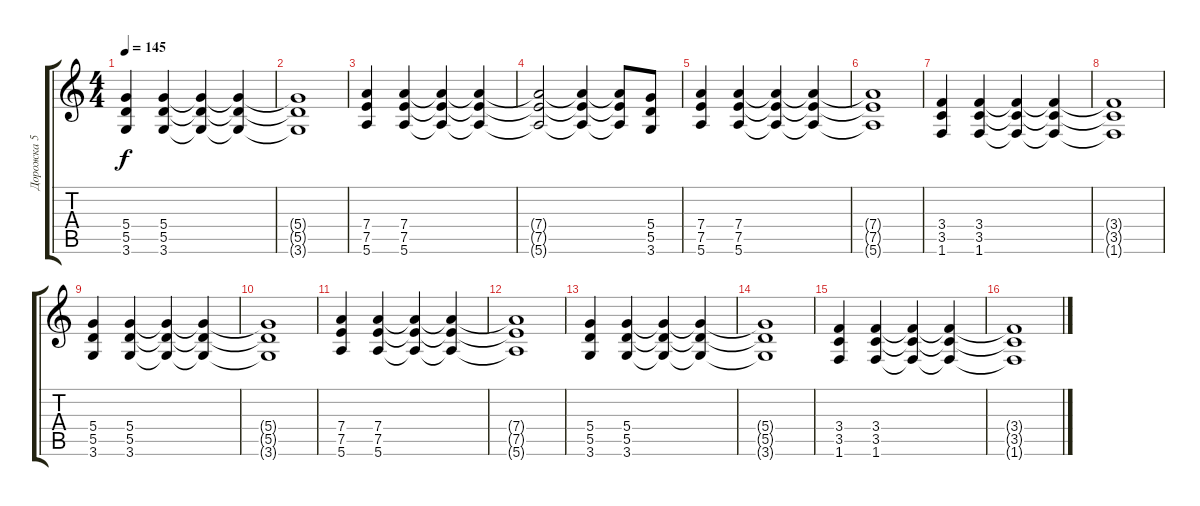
\track ("Дорожка 5" "Дорожка 5") {instrument distortionguitar}
\staff {score tabs}
\tuning (E4 B3 G3 D3 A2 E2) {hide}
\ts (4 4)
\tempo 145
\clef g2
\ks c
(5.4 5.5 3.6).4{dy f} (5.4 5.5 3.6).4 (5.4{t} 5.5{t} 3.6{t}).4 (5.4{t} 5.5{t} 3.6{t}).4 |
(5.4{t} 5.5{t} 3.6{t}).1 |
(7.4 7.5 5.6).4 (7.4 7.5 5.6).4 (7.4{t} 7.5{t} 5.6{t}).4 (7.4{t} 7.5{t} 5.6{t}).4 |
(7.4{t} 7.5{t} 5.6{t}).2 (7.4{t} 7.5{t} 5.6{t}).4 (7.4{t} 7.5{t} 5.6{t}).8 (5.4 5.5 3.6).8 |
(7.4 7.5 5.6).4 (7.4 7.5 5.6).4 (7.4{t} 7.5{t} 5.6{t}).4 (7.4{t} 7.5{t} 5.6{t}).4 |
(7.4{t} 7.5{t} 5.6{t}).1 |
(3.4 3.5 1.6).4 (3.4 3.5 1.6).4 (3.4{t} 3.5{t} 1.6{t}).4 (3.4{t} 3.5{t} 1.6{t}).4 |
(3.4{t} 3.5{t} 1.6{t}).1 |
(5.4 5.5 3.6).4 (5.4 5.5 3.6).4 (5.4{t} 5.5{t} 3.6{t}).4 (5.4{t} 5.5{t} 3.6{t}).4 |
(5.4{t} 5.5{t} 3.6{t}).1 |
(7.4 7.5 5.6).4 (7.4 7.5 5.6).4 (7.4{t} 7.5{t} 5.6{t}).4 (7.4{t} 7.5{t} 5.6{t}).4 |
(7.4{t} 7.5{t} 5.6{t}).1 |
(5.4 5.5 3.6).4 (5.4 5.5 3.6).4 (5.4{t} 5.5{t} 3.6{t}).4 (5.4{t} 5.5{t} 3.6{t}).4 |
(5.4{t} 5.5{t} 3.6{t}).1 |
(3.4 3.5 1.6).4 (3.4 3.5 1.6).4 (3.4{t} 3.5{t} 1.6{t}).4 (3.4{t} 3.5{t} 1.6{t}).4 |
(3.4{t} 3.5{t} 1.6{t}).1
